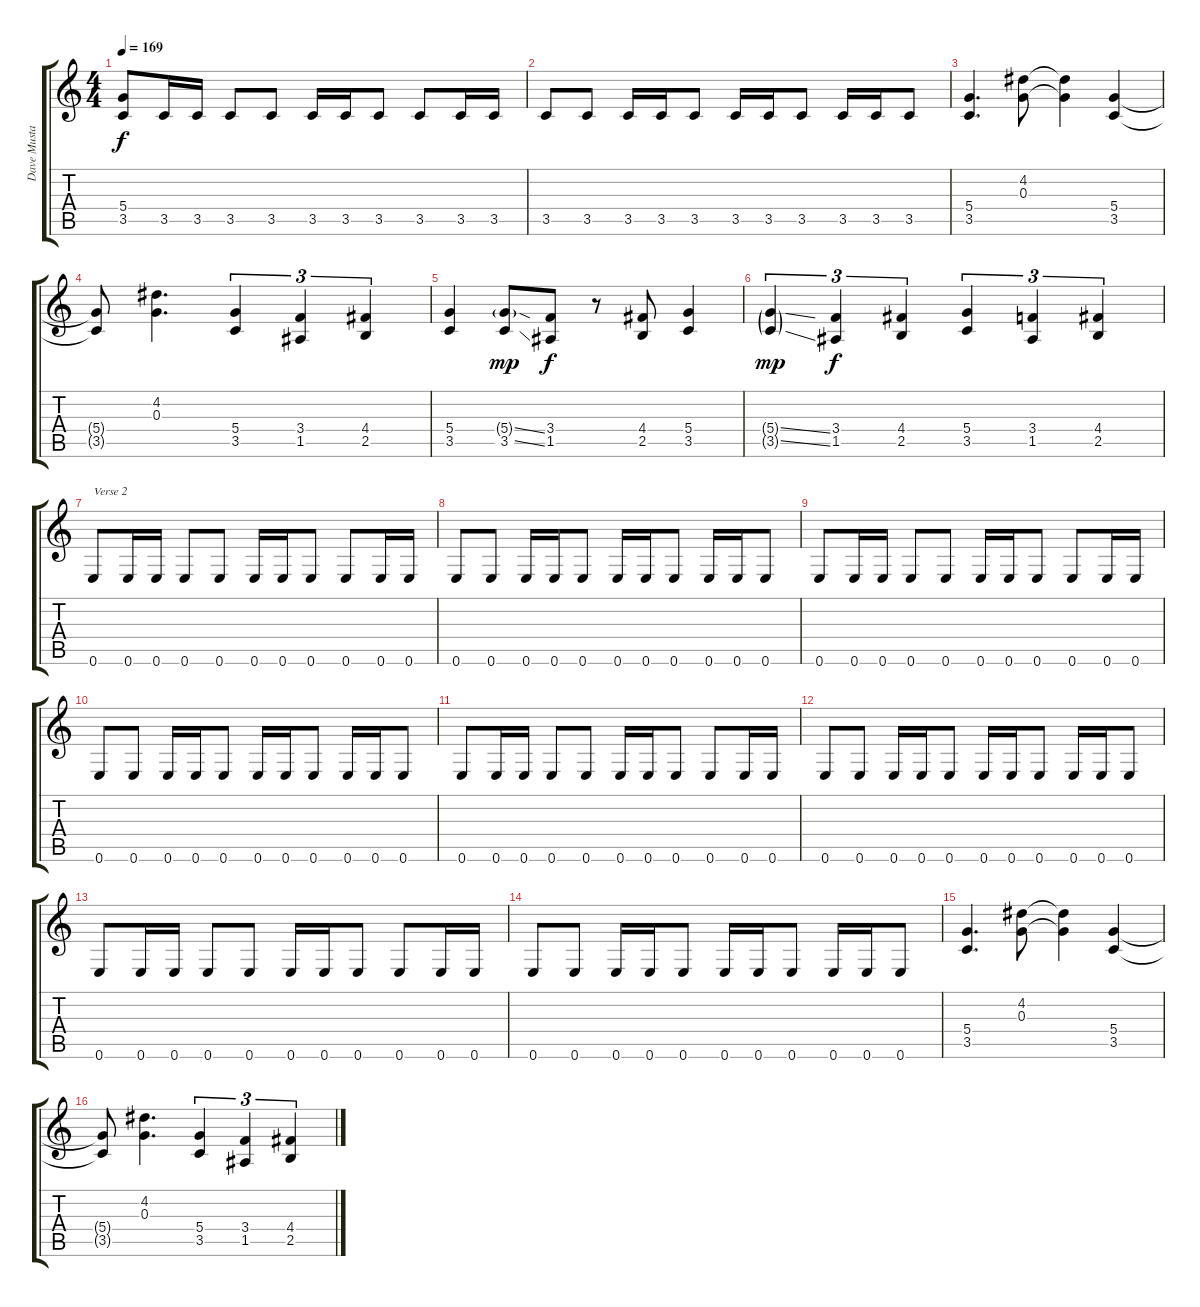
\track ("Dave Mustaine" "Dave Musta") {instrument distortionguitar}
\staff {score tabs}
\tuning (E4 B3 G3 D3 A2 E2) {hide}
\ts (4 4)
\tempo 169
\clef g2
\ks c
(5.4 3.5).8{dy f} 3.5.16 3.5.16 3.5.8 3.5.8 3.5.16 3.5.16 3.5.8 3.5.8 3.5.16 3.5.16 |
3.5.8 3.5.8 3.5.16 3.5.16 3.5.8 3.5.16 3.5.16 3.5.8 3.5.16 3.5.16 3.5.8 |
(5.4 3.5).4{d} (4.2 0.3).8 (4.2{t} 0.3{t}).4 (5.4 3.5).4 |
(5.4{t} 3.5{t}).8 (4.2 0.3).4{d} (5.4 3.5).4{tu (3 2)} (3.4 1.5).4{tu (3 2)} (4.4 2.5).4{tu (3 2)} |
(5.4 3.5).4 (5.4{ss g} 3.5{ss}).8{dy mp} (3.4 1.5).8{dy f} r.8 (4.4 2.5).8 (5.4 3.5).4 |
(5.4{ss g} 3.5{ss g}).4{tu (3 2) dy mp} (3.4 1.5).4{tu (3 2) dy f} (4.4 2.5).4{tu (3 2)} (5.4 3.5).4{tu (3 2)} (3.4 1.5).4{tu (3 2)} (4.4 2.5).4{tu (3 2)} |
0.6.8{txt "Verse 2"} 0.6.16 0.6.16 0.6.8 0.6.8 0.6.16 0.6.16 0.6.8 0.6.8 0.6.16 0.6.16 |
0.6.8 0.6.8 0.6.16 0.6.16 0.6.8 0.6.16 0.6.16 0.6.8 0.6.16 0.6.16 0.6.8 |
0.6.8 0.6.16 0.6.16 0.6.8 0.6.8 0.6.16 0.6.16 0.6.8 0.6.8 0.6.16 0.6.16 |
0.6.8 0.6.8 0.6.16 0.6.16 0.6.8 0.6.16 0.6.16 0.6.8 0.6.16 0.6.16 0.6.8 |
0.6.8 0.6.16 0.6.16 0.6.8 0.6.8 0.6.16 0.6.16 0.6.8 0.6.8 0.6.16 0.6.16 |
0.6.8 0.6.8 0.6.16 0.6.16 0.6.8 0.6.16 0.6.16 0.6.8 0.6.16 0.6.16 0.6.8 |
0.6.8 0.6.16 0.6.16 0.6.8 0.6.8 0.6.16 0.6.16 0.6.8 0.6.8 0.6.16 0.6.16 |
0.6.8 0.6.8 0.6.16 0.6.16 0.6.8 0.6.16 0.6.16 0.6.8 0.6.16 0.6.16 0.6.8 |
(5.4 3.5).4{d} (4.2 0.3).8 (4.2{t} 0.3{t}).4 (5.4 3.5).4 |
(5.4{t} 3.5{t}).8 (4.2 0.3).4{d} (5.4 3.5).4{tu (3 2)} (3.4 1.5).4{tu (3 2)} (4.4 2.5).4{tu (3 2)}
